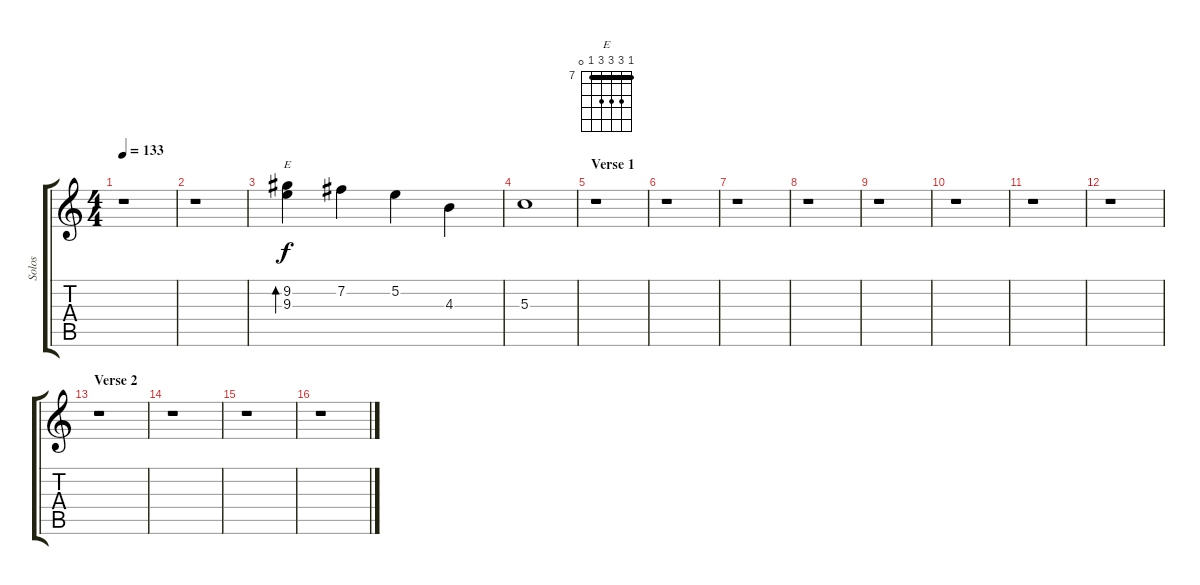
\track ("Solos" "Solos") {instrument distortionguitar}
\staff {score tabs}
\tuning (E4 B3 G3 D3 A2 E2) {hide}
\chord ("E" 7 9 9 9 7 0) {firstfret 7 barre 7}
\ts (4 4)
\tempo 133
\clef g2
\ks c
r.1{dy f instrument distortionguitar} |
r.1 |
(9.2 9.3).4{bd 240 ch "E"} 7.2.4 5.2.4 4.3.4 |
5.3.1 |
\section ("" "Verse 1")
r.1 |
r.1 |
r.1 |
r.1 |
r.1 |
r.1 |
r.1 |
r.1 |
\section ("" "Verse 2")
r.1 |
r.1 |
r.1 |
r.1
